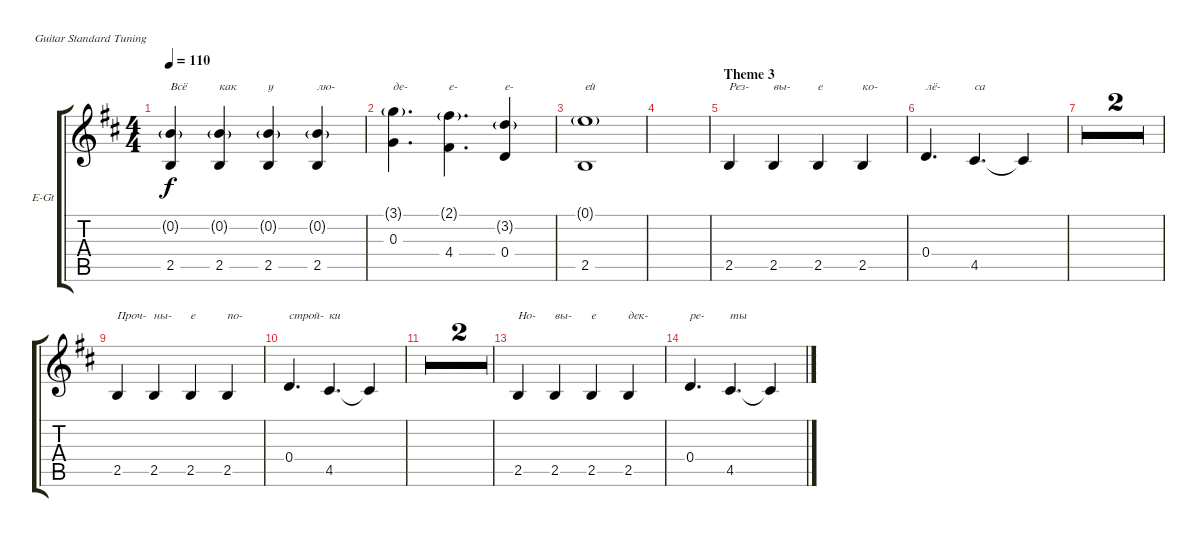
\defaultSystemsLayout 4
\bracketExtendMode groupsimilarinstruments
\firstSystemTrackNameOrientation horizontal
\otherSystemsTrackNameOrientation horizontal
\track ("Voice" "E-Gt") {multiBarRest instrument electricguitarclean}
\staff {score tabs}
\tuning (E4 B3 G3 D3 A2 E2)
\ts (4 4)
\tempo 110
\clef g2
\ks d
(2.5 0.2{g}).4{txt "Всё" dy f} (2.5 0.2{g}).4{txt "как"} (2.5 0.2{g}).4{txt "у"} (2.5 0.2{g}).4{txt "лю-"} |
(0.3 3.1{g}).4{d txt "де-"} (4.4 2.1{g}).4{d txt "е-"} (0.4 3.2{g}).4{txt "е-"} |
(2.5 0.1{g}).1{txt "ей"} |
|
\section ("" "Theme 3")
2.5.4{txt "Рез-"} 2.5.4{txt "вы-"} 2.5.4{txt "е"} 2.5.4{txt "ко-"} |
0.4.4{d txt "лё-"} 4.5.4{d txt "са"} 4.5{t}.4 |
|
|
2.5.4{txt "Проч-"} 2.5.4{txt "ны-"} 2.5.4{txt "е"} 2.5.4{txt "по-"} |
0.4.4{d txt "строй-"} 4.5.4{d txt "ки"} 4.5{t}.4 |
|
|
2.5.4{txt "Но-"} 2.5.4{txt "вы-"} 2.5.4{txt "е"} 2.5.4{txt "дек-"} |
0.4.4{d txt "ре-"} 4.5.4{d txt "ты"} 4.5{t}.4
